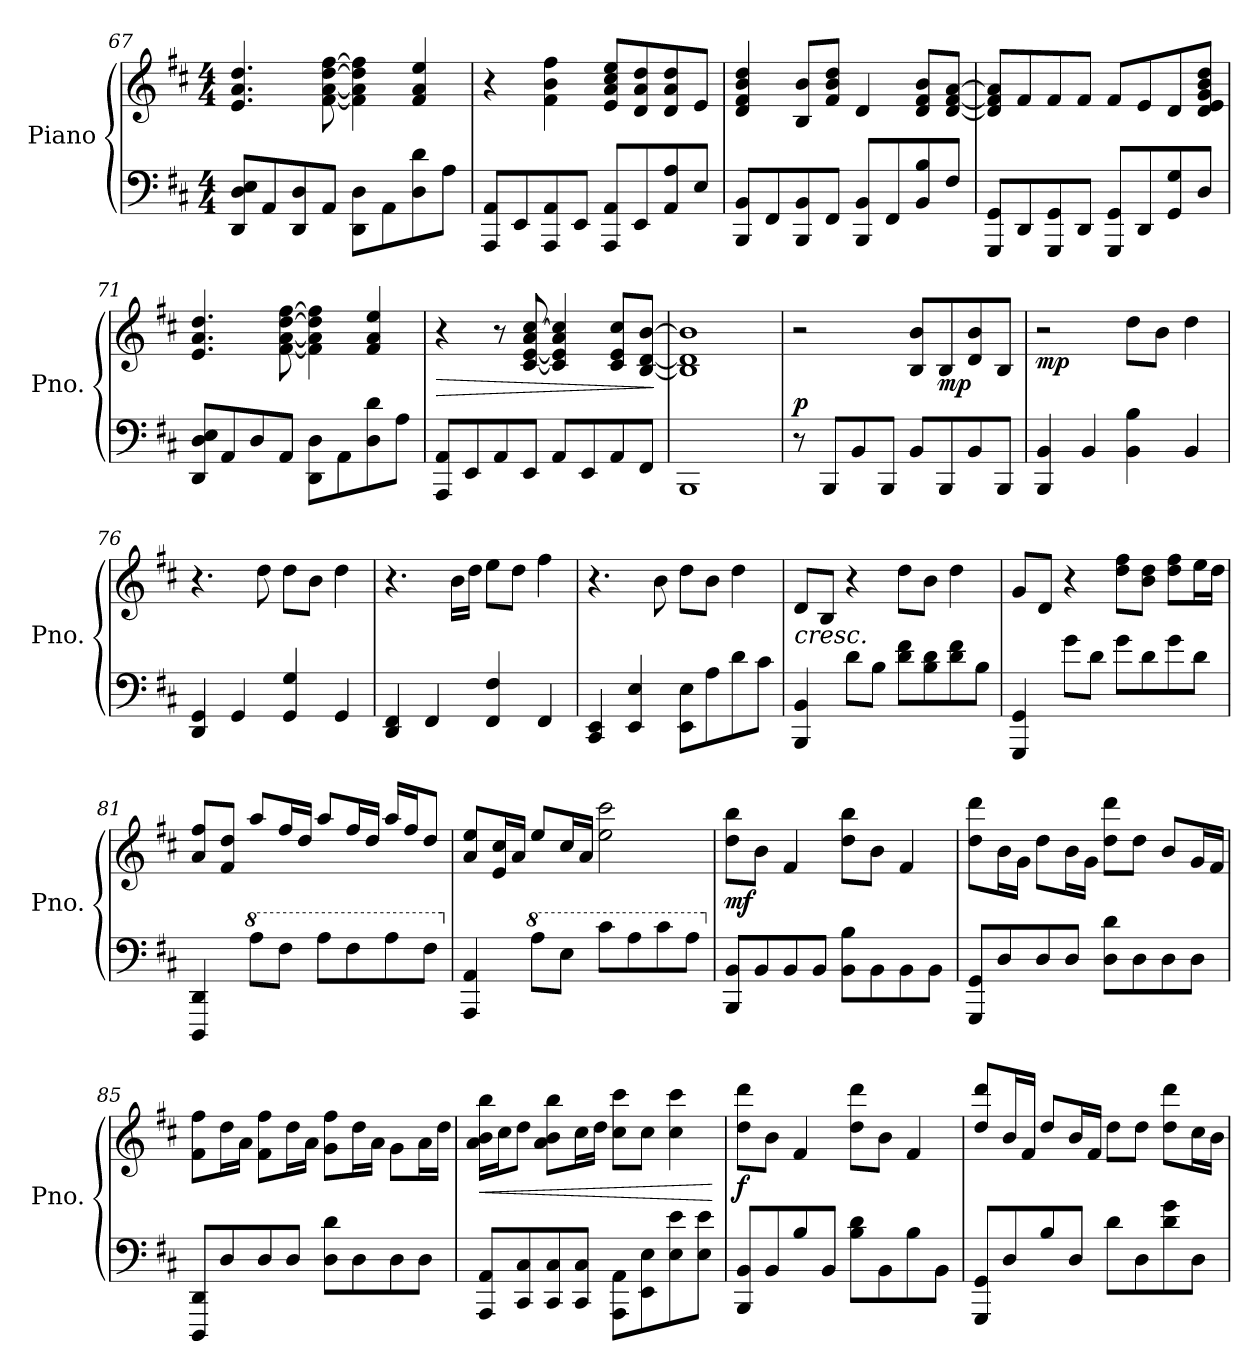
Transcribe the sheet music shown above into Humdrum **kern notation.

**kern	**kern	**dynam
*part1	*part1	*part1
*staff2	*staff1	*staff1/2
*I"Piano	*	*
*I'Pno.	*	*
!!LO:LB:g=z
*clefF4	*clefG2	*
*k[f#c#]	*k[f#c#]	*
*M4/4	*M4/4	*
=67	=67	=67
8DD/ 8D/ 8E/L	4.e/ 4.a/ 4.dd/	.
8AA/	.	.
8DD/ 8D/	.	.
8AA/J	[8f#\ [8a\ [8dd\ [8ff#\	.
8DD\ 8D\L	4f#\] 4a\] 4dd\] 4ff#\]	.
8AA\	.	.
8D\ 8d\	4f#/ 4a/ 4ee/	.
8A\J	.	.
=68	=68	=68
8AAA/ 8AA/L	4r	.
8EE/	.	.
8AAA/ 8AA/	4f#\ 4b\ 4ff#\	.
8EE/J	.	.
8AAA/ 8AA/L	8e/ 8a/ 8cc#/ 8ee/L	.
8EE/	8d/ 8a/ 8dd/	.
8AA/ 8A/	8d/ 8a/ 8dd/	.
8E/J	8e/J	.
=69	=69	=69
8BBB/ 8BB/L	4d/ 4f#/ 4b/ 4dd/	.
8FF#/	.	.
8BBB/ 8BB/	8B/ 8b/L	.
8FF#/J	8f#/ 8b/ 8dd/J	.
8BBB/ 8BB/L	4d/	.
8FF#/	.	.
8BB/ 8B/	8d/ 8f#/ 8b/L	.
8F#/J	[8d/ [8f#/ [8a/J	.
=70	=70	=70
8GGG/ 8GG/L	8d/] 8f#/] 8a/]L	.
8DD/	8f#/	.
8GGG/ 8GG/	8f#/	.
8DD/J	8f#/J	.
8GGG/ 8GG/L	8f#/L	.
8DD/	8e/	.
8GG/ 8G/	8d/	.
8D/J	8d/ 8e/ 8g/ 8b/ 8dd/J	.
!!LO:LB:g=z
=71	=71	=71
8DD/ 8D/ 8E/L	4.e/ 4.a/ 4.dd/	.
8AA/	.	.
8D/	.	.
8AA/J	[8f#\ [8a\ [8dd\ [8ff#\	.
8DD\ 8D\L	4f#\] 4a\] 4dd\] 4ff#\]	.
8AA\	.	.
8D\ 8d\	4f#/ 4a/ 4ee/	.
8A\J	.	.
=72	=72	=72
!	!	!LO:HP:b
8AAA/ 8AA/L	4r	>
8EE/	.	.
8AA/	8r	.
8EE/J	[8c#/ [8e/ 8a/ [8cc#/	.
8AA/L	4c#/] 4e/] 4a/ 4cc#/]	.
8EE/	.	.
8AA/	8c#/ 8e/ 8cc#/L	.
8FF#/J	[8B/ [8d/ [8b/J	.
.	.	]
=73	=73	=73
1BBB	1B] 1d] 1b]	.
=74	=74	=74
!	!	!LO:DY:a=2
8r	2r	p
8BBB/L	.	.
8BB/	.	.
8BBB/J	.	.
8BB/L	8B/ 8b/L	.
!	!	!LO:DY:b
8BBB/	8B/	mp
8BB/	8d/ 8b/	.
8BBB/J	8B/J	.
=75	=75	=75
!	!	!LO:DY:b
4BBB/ 4BB/	2r	mp
4BB/	.	.
4BB\ 4B\	8dd\L	.
.	8b\J	.
4BB/	4dd\	.
=76	=76	=76
4DD/ 4GG/	4.r	.
4GG/	.	.
.	8dd\	.
4GG/ 4G/	8dd\L	.
.	8b\J	.
4GG/	4dd\	.
!!LO:LB:g=z
=77	=77	=77
4DD/ 4FF#/	4.r	.
4FF#/	.	.
.	16b\LL	.
.	16dd\JJ	.
4FF#/ 4F#/	8ee\L	.
.	8dd\J	.
4FF#/	4ff#\	.
=78	=78	=78
4CC#/ 4EE/	4.r	.
4EE/ 4E/	.	.
.	8b\	.
8EE\ 8E\L	8dd\L	.
8A\	8b\J	.
8d\	4dd\	.
8c#\J	.	.
=79	=79	=79
!	!	!LO:HP:b
4BBB/ 4BB/	8d/L	<
.	8B/J	.
8d\L	4r	.
8B\J	.	.
8d\ 8f#\L	8dd\L	.
8B\ 8d\	8b\J	.
8d\ 8f#\	4dd\	.
8B\J	.	.
=80	=80	=80
4GGG/ 4GG/	8g/L	.
.	8d/J	.
8g\L	4r	.
8d\J	.	.
8g\L	8dd\ 8ff#\L	.
8d\	8b\ 8dd\J	.
8g\	8dd\ 8ff#\L	.
8d\J	16ee\L	.
.	16dd\JJ	.
!!LO:LB:g=z
=81	=81	=81
4DDD/ 4DD/	8a/ 8ff#/L	.
.	8f#/ 8dd/J	.
*8va	*	*
8a\L	8aa/L	.
8f#\J	16ff#/L	.
.	16dd/JJ	.
8a\L	8aa/L	.
8f#\	16ff#/L	.
.	16dd/JJ	.
8a\	16aa/LL	.
.	16ff#/J	.
8f#\J	8dd/J	.
=82	=82	=82
*X8va	*	*
4AAA/ 4AA/	8a/ 8ee/L	.
.	16e/ 16cc#/L	.
.	16a/JJ	.
*8va	*	*
8a\L	8ee/L	.
8e\J	16cc#/L	.
.	16a/JJ	.
8cc#\L	2ee\ 2ccc#\	.
8a\	.	.
8cc#\	.	.
8a\J	.	.
=83	=83	=83
*X8va	*	*
!	!	!LO:DY:b
8BBB/ 8BB/L	8dd\ 8bb\L	mf
8BB/	8b\J	[
8BB/	4f#/	.
8BB/J	.	.
8BB\ 8B\L	8dd\ 8bb\L	.
8BB\	8b\J	.
8BB\	4f#/	.
8BB\J	.	.
=84	=84	=84
8GGG/ 8GG/L	8dd\ 8ddd\L	.
8D/	16b\L	.
.	16g\JJ	.
8D/	8dd\L	.
8D/J	16b\L	.
.	16g\JJ	.
8D\ 8d\L	8dd\ 8ddd\L	.
8D\	8dd\J	.
8D\	8b/L	.
8D\J	16g/L	.
.	16f#/JJ	.
!!LO:PB:g=z
=85	=85	=85
8DDD/ 8DD/L	8f#\ 8ff#\L	.
8D/	16dd\L	.
.	16a\JJ	.
8D/	8f#\ 8ff#\L	.
8D/J	16dd\L	.
.	16a\JJ	.
8D\ 8d\L	8g\ 8ff#\L	.
8D\	16dd\L	.
.	16a\JJ	.
8D\	8g\L	.
8D\J	16a\L	.
.	16dd\JJ	.
=86	=86	=86
!	!	!LO:HP:b
8AAA/ 8AA/L	16a\ 16b\ 16bb\LL	<
.	16cc#\J	.
8CC#/ 8C#/	8dd\J	.
8CC#/ 8C#/	8a\ 8b\ 8bb\L	.
8CC#/ 8C#/J	16cc#\L	.
.	16dd\JJ	.
8AAA\ 8AA\L	8cc#\ 8ccc#\L	.
8EE\ 8E\	8cc#\J	.
8E\ 8e\	4cc#\ 4ccc#\	.
8E\ 8e\J	.	.
.	.	[
=87	=87	=87
!	!	!LO:DY:b
8BBB/ 8BB/L	8dd\ 8ddd\L	f
8BB/	8b\J	.
8B/	4f#/	.
8BB/J	.	.
8B\ 8d\L	8dd\ 8ddd\L	.
8BB\	8b\J	.
8B\	4f#/	.
8BB\J	.	.
=88	=88	=88
8GGG/ 8GG/L	8dd/ 8ddd/L	.
8D/	16b/L	.
.	16f#/JJ	.
8B/	8dd/L	.
8D/J	16b/L	.
.	16f#/JJ	.
8d\L	8dd\L	.
8D\	8dd\J	.
8d\ 8g\	8dd\ 8ddd\L	.
8D\J	16cc#\L	.
.	16b\JJ	.
=	=	=
*-	*-	*-
